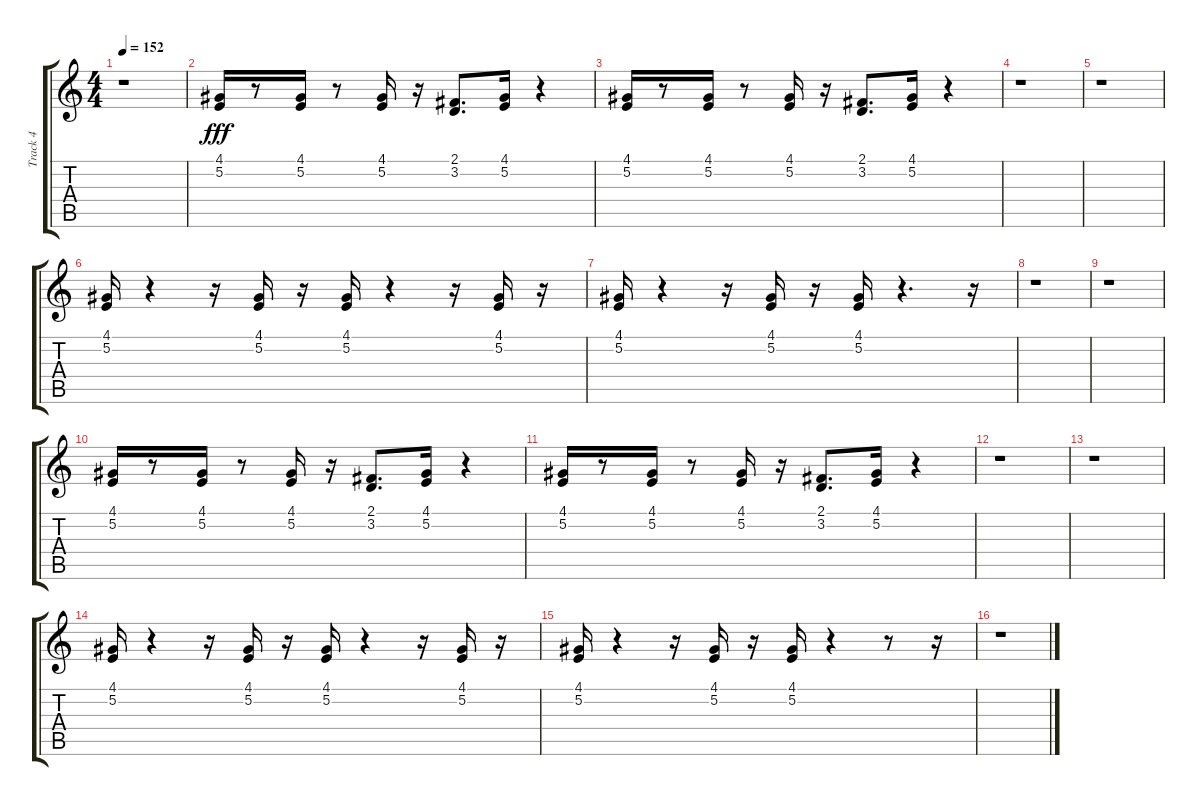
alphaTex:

\track ("Track 4" "Track 4") {instrument brasssection}
\staff {score tabs}
\tuning (E4 B3 G3 D3 A2 E2) {hide}
\ts (4 4)
\tempo 152
\clef g2
\ks c
r.1{dy fff} |
(4.1 5.2).16 r.8 (4.1 5.2).16 r.8 (4.1 5.2).16 r.16 (2.1 3.2).8{d} (4.1 5.2).16 r.4 |
(4.1 5.2).16 r.8 (4.1 5.2).16 r.8 (4.1 5.2).16 r.16 (2.1 3.2).8{d} (4.1 5.2).16 r.4 |
r.1 |
r.1 |
(4.1 5.2).16 r.4 r.16 (4.1 5.2).16 r.16 (4.1 5.2).16 r.4 r.16 (4.1 5.2).16 r.16 |
(4.1 5.2).16 r.4 r.16 (4.1 5.2).16 r.16 (4.1 5.2).16 r.4{d} r.16 |
r.1 |
r.1 |
(4.1 5.2).16 r.8 (4.1 5.2).16 r.8 (4.1 5.2).16 r.16 (2.1 3.2).8{d} (4.1 5.2).16 r.4 |
(4.1 5.2).16 r.8 (4.1 5.2).16 r.8 (4.1 5.2).16 r.16 (2.1 3.2).8{d} (4.1 5.2).16 r.4 |
r.1 |
r.1 |
(4.1 5.2).16 r.4 r.16 (4.1 5.2).16 r.16 (4.1 5.2).16 r.4 r.16 (4.1 5.2).16 r.16 |
(4.1 5.2).16 r.4 r.16 (4.1 5.2).16 r.16 (4.1 5.2).16 r.4 r.8 r.16 |
r.1
